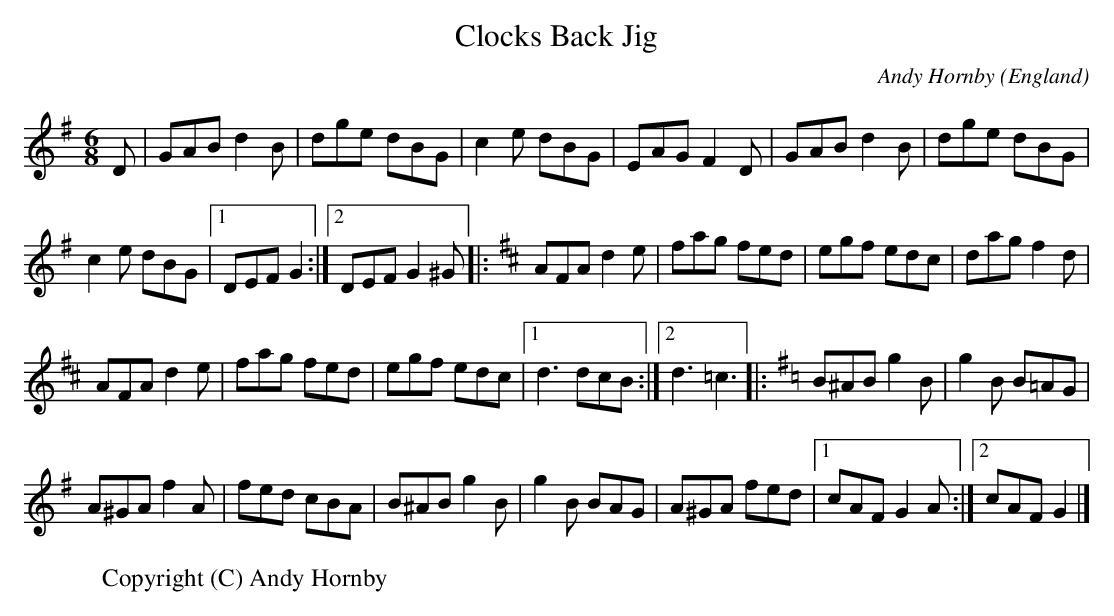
X:1
T:Clocks Back Jig
O:England
M:6/8
C:Andy Hornby
K:G
D| GAB d2B | dge dBG | c2e dBG | EAG F2D | \
GAB d2B | dge dBG |
c2e dBG |1 DEF G2 :|2 DEFG2^G|:\
K:D
AFA d2e | fag fed | egf edc | dag f2d |
AFA d2e | fag fed | egf edc \
|1d3dcB :|2 d3 =c3 \
|: \
K:G
B^AB g2B | g2B B=AG |
A^GA f2A | fed cBA | \
B^AB g2B | g2B BAG | A^GA fed |1 cAF G2A :|2 cAF G2 |]
W:Copyright (C) Andy Hornby
